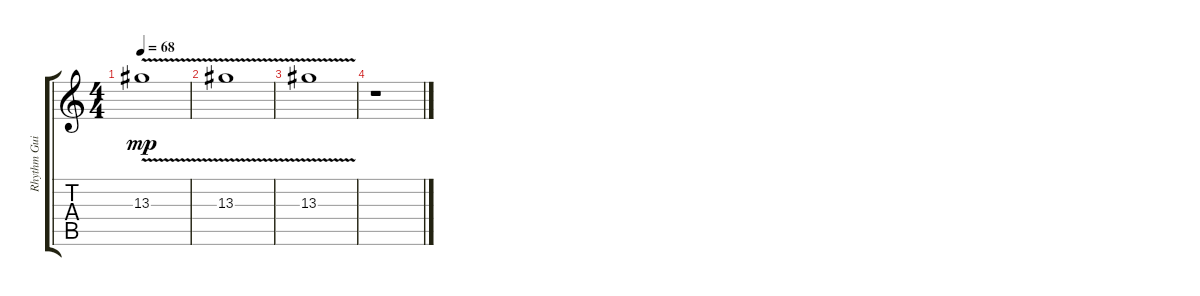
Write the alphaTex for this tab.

\track ("Rhythm Guitar 2- Overdrive, reverb/delay" "Rhythm Gui") {instrument overdrivenguitar}
\staff {score tabs}
\tuning (E4 B3 G3 D3 A2 E2) {hide}
\ts (4 4)
\tempo 68
\clef g2
\ks c
13.3{v}.1{dy mp} |
13.3{v}.1 |
13.3{v}.1 |
r.1
